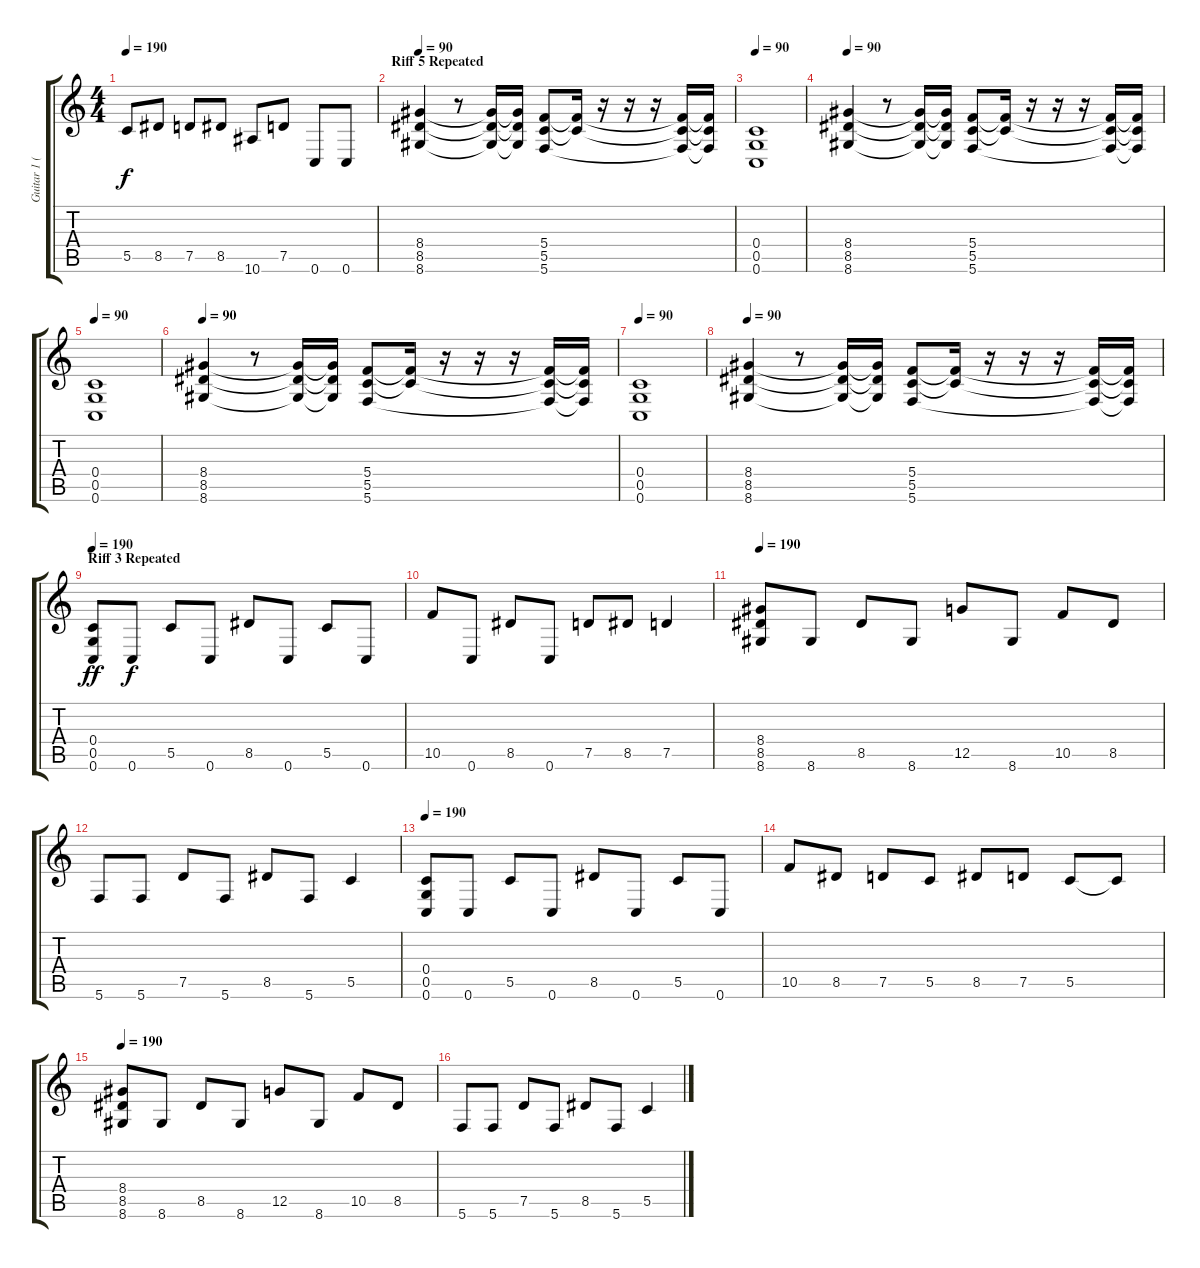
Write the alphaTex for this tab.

\track ("Guitar 1 (Hipa)" "Guitar 1 (") {instrument distortionguitar}
\staff {score tabs}
\tuning (D4 A3 F3 C3 G2 C2) {hide}
\ts (4 4)
\tempo 190
\clef g2
\ks c
5.5.8{dy f} 8.5.8 7.5.8 8.5.8 10.6.8 7.5.8 0.6.8 0.6.8 |
\section ("" "Riff 5 Repeated")
\tempo 90
(8.4 8.5 8.6).4 r.8 (8.4{t} 8.5{t} 8.6{t}).16 (8.4{t} 8.5{t} 8.6{t}).16 (5.4 5.5 5.6).8 (5.4{t} 5.5{t}).16 r.16 r.16 r.16 (5.4{t} 5.5{t} 5.6{t}).16 (5.4{t} 5.5{t} 5.6{t}).16 |
\tempo 90
(0.4 0.5 0.6).1 |
\tempo 90
(8.4 8.5 8.6).4 r.8 (8.4{t} 8.5{t} 8.6{t}).16 (8.4{t} 8.5{t} 8.6{t}).16 (5.4 5.5 5.6).8 (5.4{t} 5.5{t}).16 r.16 r.16 r.16 (5.4{t} 5.5{t} 5.6{t}).16 (5.4{t} 5.5{t} 5.6{t}).16 |
\tempo 90
(0.4 0.5 0.6).1 |
\tempo 90
(8.4 8.5 8.6).4 r.8 (8.4{t} 8.5{t} 8.6{t}).16 (8.4{t} 8.5{t} 8.6{t}).16 (5.4 5.5 5.6).8 (5.4{t} 5.5{t}).16 r.16 r.16 r.16 (5.4{t} 5.5{t} 5.6{t}).16 (5.4{t} 5.5{t} 5.6{t}).16 |
\tempo 90
(0.4 0.5 0.6).1 |
\tempo 90
(8.4 8.5 8.6).4 r.8 (8.4{t} 8.5{t} 8.6{t}).16 (8.4{t} 8.5{t} 8.6{t}).16 (5.4 5.5 5.6).8 (5.4{t} 5.5{t}).16 r.16 r.16 r.16 (5.4{t} 5.5{t} 5.6{t}).16 (5.4{t} 5.5{t} 5.6{t}).16 |
\section ("" "Riff 3 Repeated")
\tempo 190
(0.4 0.5 0.6).8{dy ff} 0.6.8{dy f} 5.5.8 0.6.8 8.5.8 0.6.8 5.5.8 0.6.8 |
10.5.8 0.6.8 8.5.8 0.6.8 7.5.8 8.5.8 7.5.4 |
\tempo 190
(8.4 8.5 8.6).8 8.6.8 8.5.8 8.6.8 12.5.8 8.6.8 10.5.8 8.5.8 |
5.6.8 5.6.8 7.5.8 5.6.8 8.5.8 5.6.8 5.5.4 |
\tempo 190
(0.4 0.5 0.6).8 0.6.8 5.5.8 0.6.8 8.5.8 0.6.8 5.5.8 0.6.8 |
10.5.8 8.5.8 7.5.8 5.5.8 8.5.8 7.5.8 5.5.8 5.5{t}.8 |
\tempo 190
(8.4 8.5 8.6).8 8.6.8 8.5.8 8.6.8 12.5.8 8.6.8 10.5.8 8.5.8 |
5.6.8 5.6.8 7.5.8 5.6.8 8.5.8 5.6.8 5.5.4
